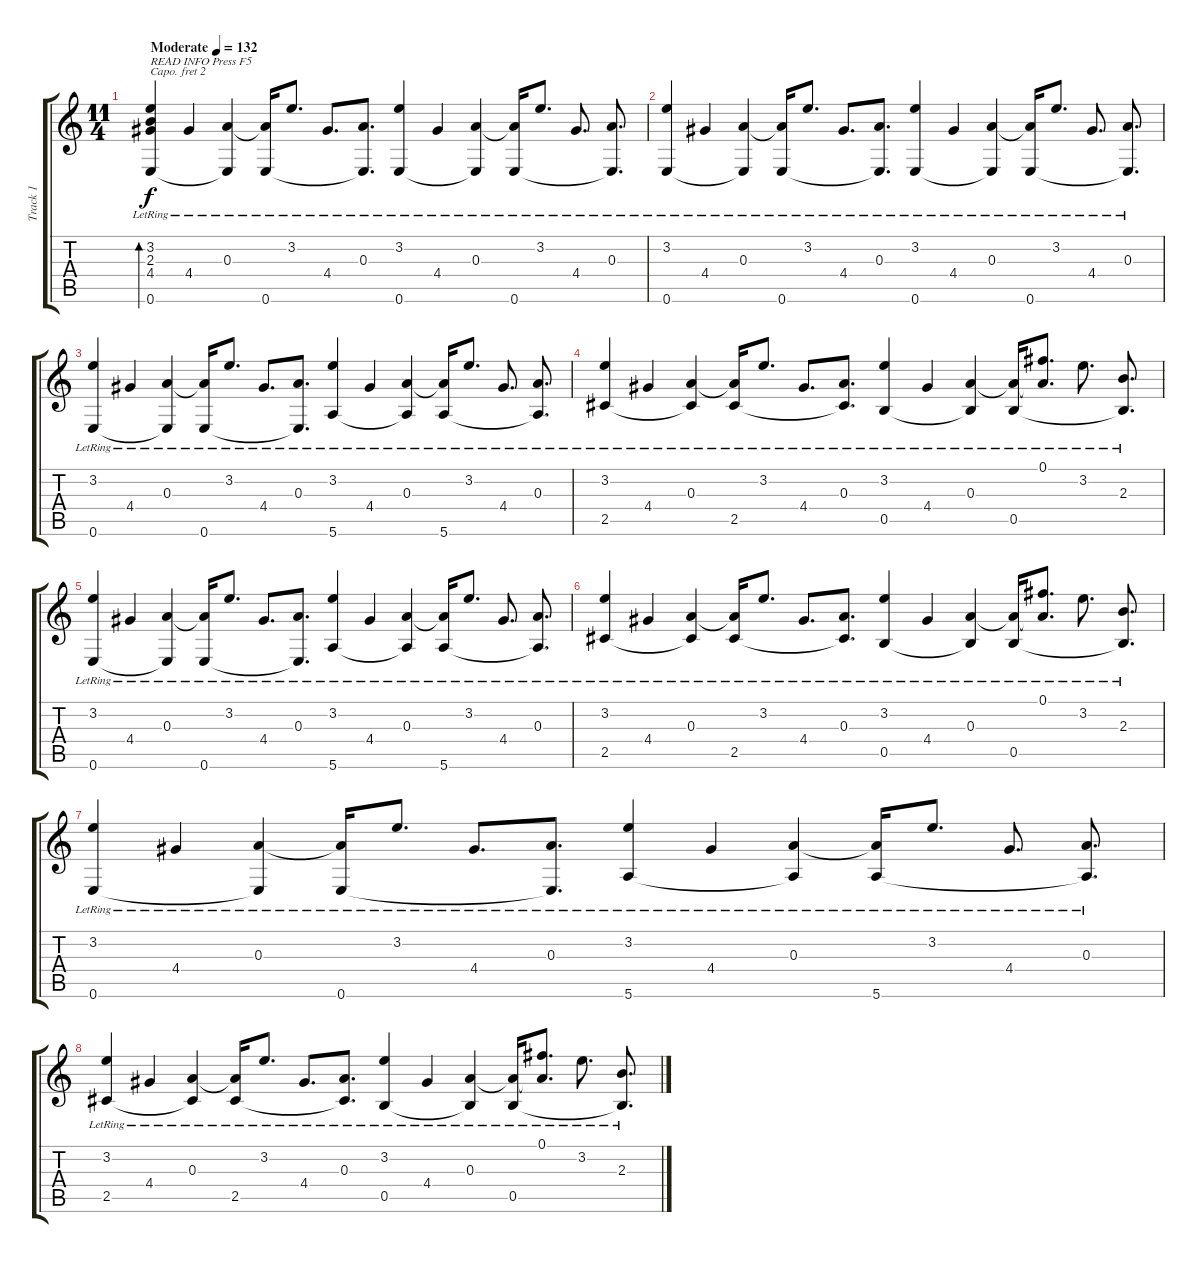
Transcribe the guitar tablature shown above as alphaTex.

\track ("Track 1" "Track 1") {instrument acousticguitarsteel}
\staff {score tabs}
\capo 2
\tuning (E4 B3 G3 D3 A2 D2) {hide}
\ts (11 4)
\tempo (132 "Moderate")
\clef g2
\ks c
(3.2{lr} 2.3{lr} 4.4{lr} 0.6{lr}).4{bd 480 txt "READ INFO Press F5" dy f instrument acousticguitarsteel} 4.4{lr}.4 (0.3{lr} 0.6{t}).4 (0.3{t} 0.6{lr}).16 3.2{lr}.8{d} 4.4{lr}.8{d} (0.3{lr} 0.6{t}).8{d} (3.2{lr} 0.6{lr}).4 4.4{lr}.4 (0.3{lr} 0.6{t}).4 (0.3{t} 0.6{lr}).16 3.2{lr}.8{d} 4.4{lr}.8{d} (0.3{lr} 0.6{t}).8{d} |
(3.2{lr} 0.6{lr}).4 4.4{lr}.4 (0.3{lr} 0.6{t}).4 (0.3{t} 0.6{lr}).16 3.2{lr}.8{d} 4.4{lr}.8{d} (0.3{lr} 0.6{t}).8{d} (3.2{lr} 0.6{lr}).4 4.4{lr}.4 (0.3{lr} 0.6{t}).4 (0.3{t} 0.6{lr}).16 3.2{lr}.8{d} 4.4{lr}.8{d} (0.3{lr} 0.6{t}).8{d} |
(3.2{lr} 0.6{lr}).4 4.4{lr}.4 (0.3{lr} 0.6{t}).4 (0.3{t} 0.6{lr}).16 3.2{lr}.8{d} 4.4{lr}.8{d} (0.3{lr} 0.6{t}).8{d} (3.2{lr} 5.6{lr}).4 4.4{lr}.4 (0.3{lr} 5.6{t}).4 (0.3{t} 5.6{lr}).16 3.2{lr}.8{d} 4.4{lr}.8{d} (0.3{lr} 5.6{t}).8{d} |
(3.2{lr} 2.5{lr}).4 4.4{lr}.4 (0.3{lr} 2.5{t}).4 (0.3{t} 2.5{lr}).16 3.2{lr}.8{d} 4.4{lr}.8{d} (0.3{lr} 2.5{t}).8{d} (3.2{lr} 0.5{lr}).4 4.4{lr}.4 (0.3{lr} 0.5{t}).4 (0.3{t} 0.5{lr}).16 (0.1{lr} 0.3{t}).8{d} 3.2{lr}.8{d} (2.3{lr} 0.5{t}).8{d} |
(3.2{lr} 0.6{lr}).4 4.4{lr}.4 (0.3{lr} 0.6{t}).4 (0.3{t} 0.6{lr}).16 3.2{lr}.8{d} 4.4{lr}.8{d} (0.3{lr} 0.6{t}).8{d} (3.2{lr} 5.6{lr}).4 4.4{lr}.4 (0.3{lr} 5.6{t}).4 (0.3{t} 5.6{lr}).16 3.2{lr}.8{d} 4.4{lr}.8{d} (0.3{lr} 5.6{t}).8{d} |
(3.2{lr} 2.5{lr}).4 4.4{lr}.4 (0.3{lr} 2.5{t}).4 (0.3{t} 2.5{lr}).16 3.2{lr}.8{d} 4.4{lr}.8{d} (0.3{lr} 2.5{t}).8{d} (3.2{lr} 0.5{lr}).4 4.4{lr}.4 (0.3{lr} 0.5{t}).4 (0.3{t} 0.5{lr}).16 (0.1{lr} 0.3{t}).8{d} 3.2{lr}.8{d} (2.3{lr} 0.5{t}).8{d} |
(3.2{lr} 0.6{lr}).4 4.4{lr}.4 (0.3{lr} 0.6{t}).4 (0.3{t} 0.6{lr}).16 3.2{lr}.8{d} 4.4{lr}.8{d} (0.3{lr} 0.6{t}).8{d} (3.2{lr} 5.6{lr}).4 4.4{lr}.4 (0.3{lr} 5.6{t}).4 (0.3{t} 5.6{lr}).16 3.2{lr}.8{d} 4.4{lr}.8{d} (0.3{lr} 5.6{t}).8{d} |
(3.2{lr} 2.5{lr}).4 4.4{lr}.4 (0.3{lr} 2.5{t}).4 (0.3{t} 2.5{lr}).16 3.2{lr}.8{d} 4.4{lr}.8{d} (0.3{lr} 2.5{t}).8{d} (3.2{lr} 0.5{lr}).4 4.4{lr}.4 (0.3{lr} 0.5{t}).4 (0.3{t} 0.5{lr}).16 (0.1{lr} 0.3{t}).8{d} 3.2{lr}.8{d} (2.3{lr} 0.5{t}).8{d}
